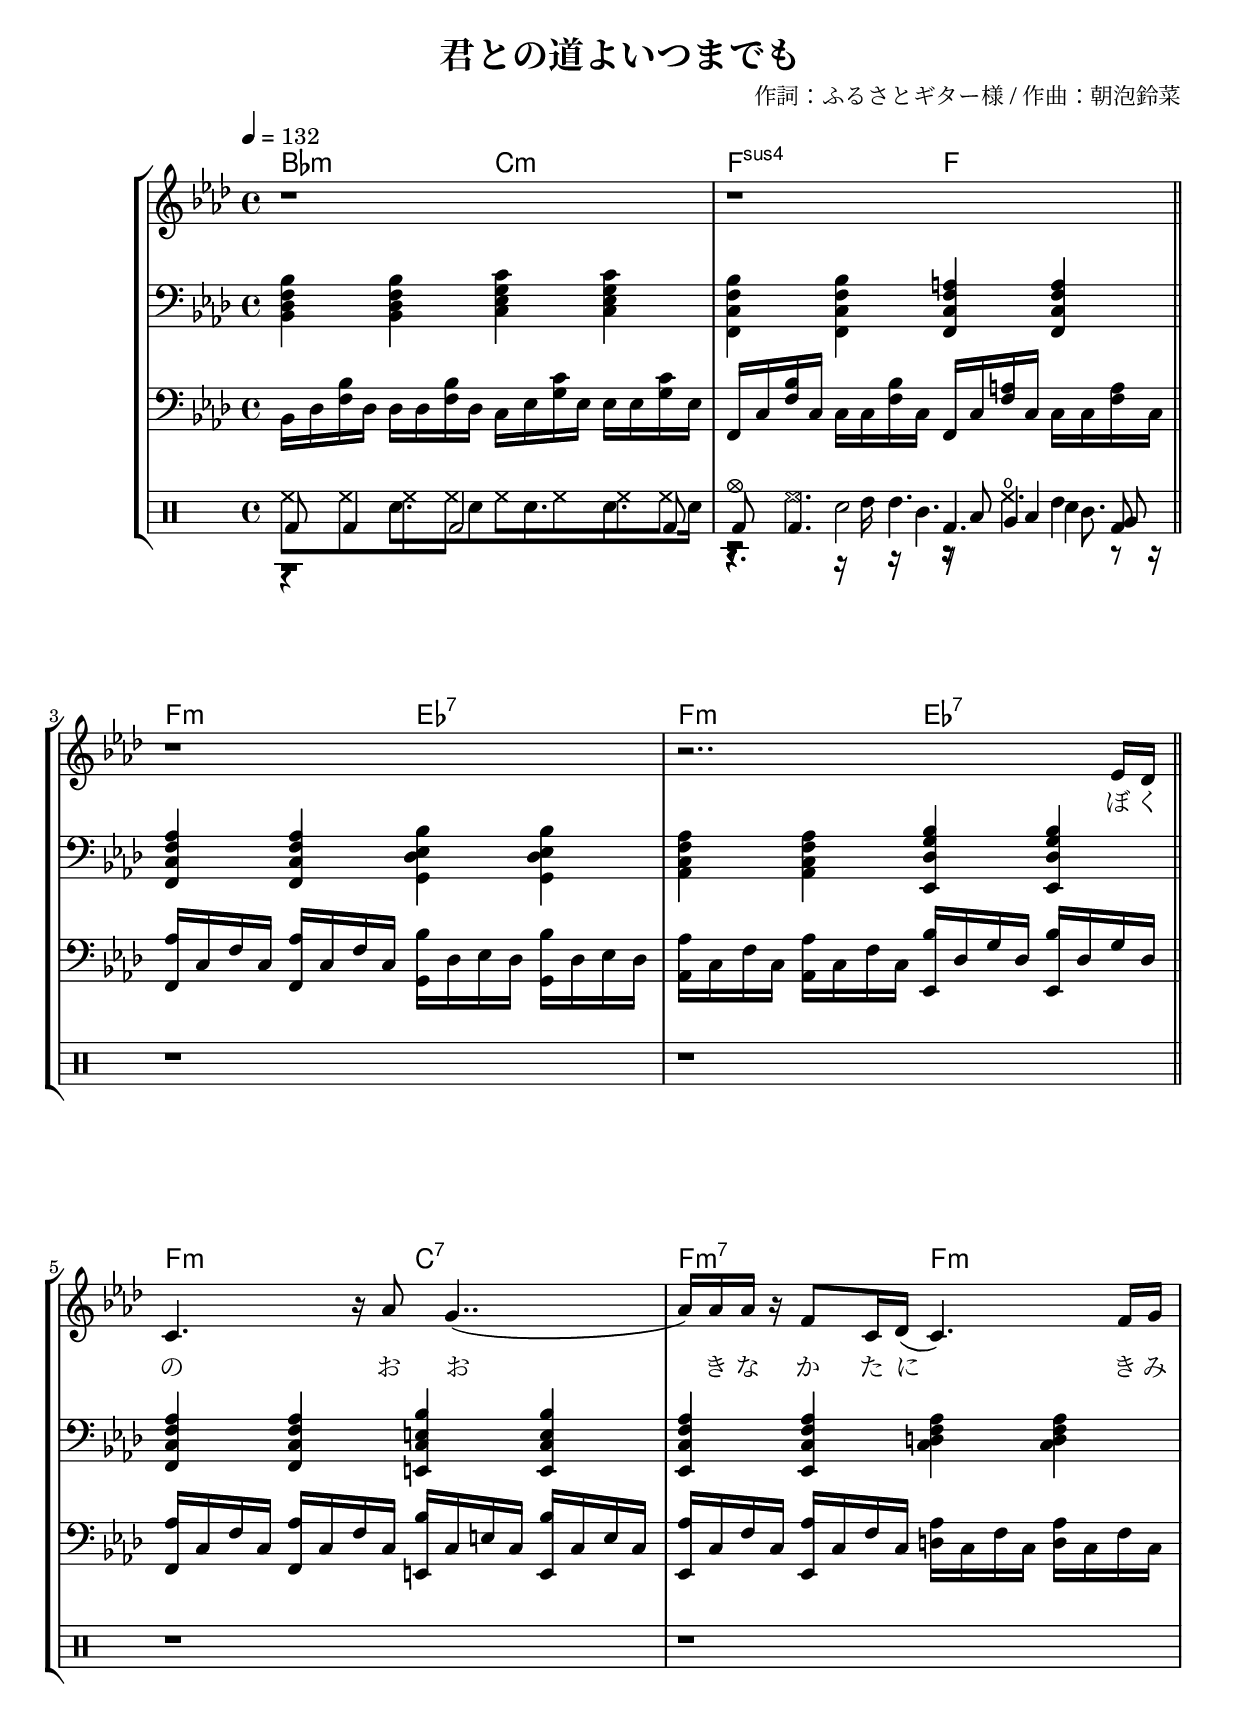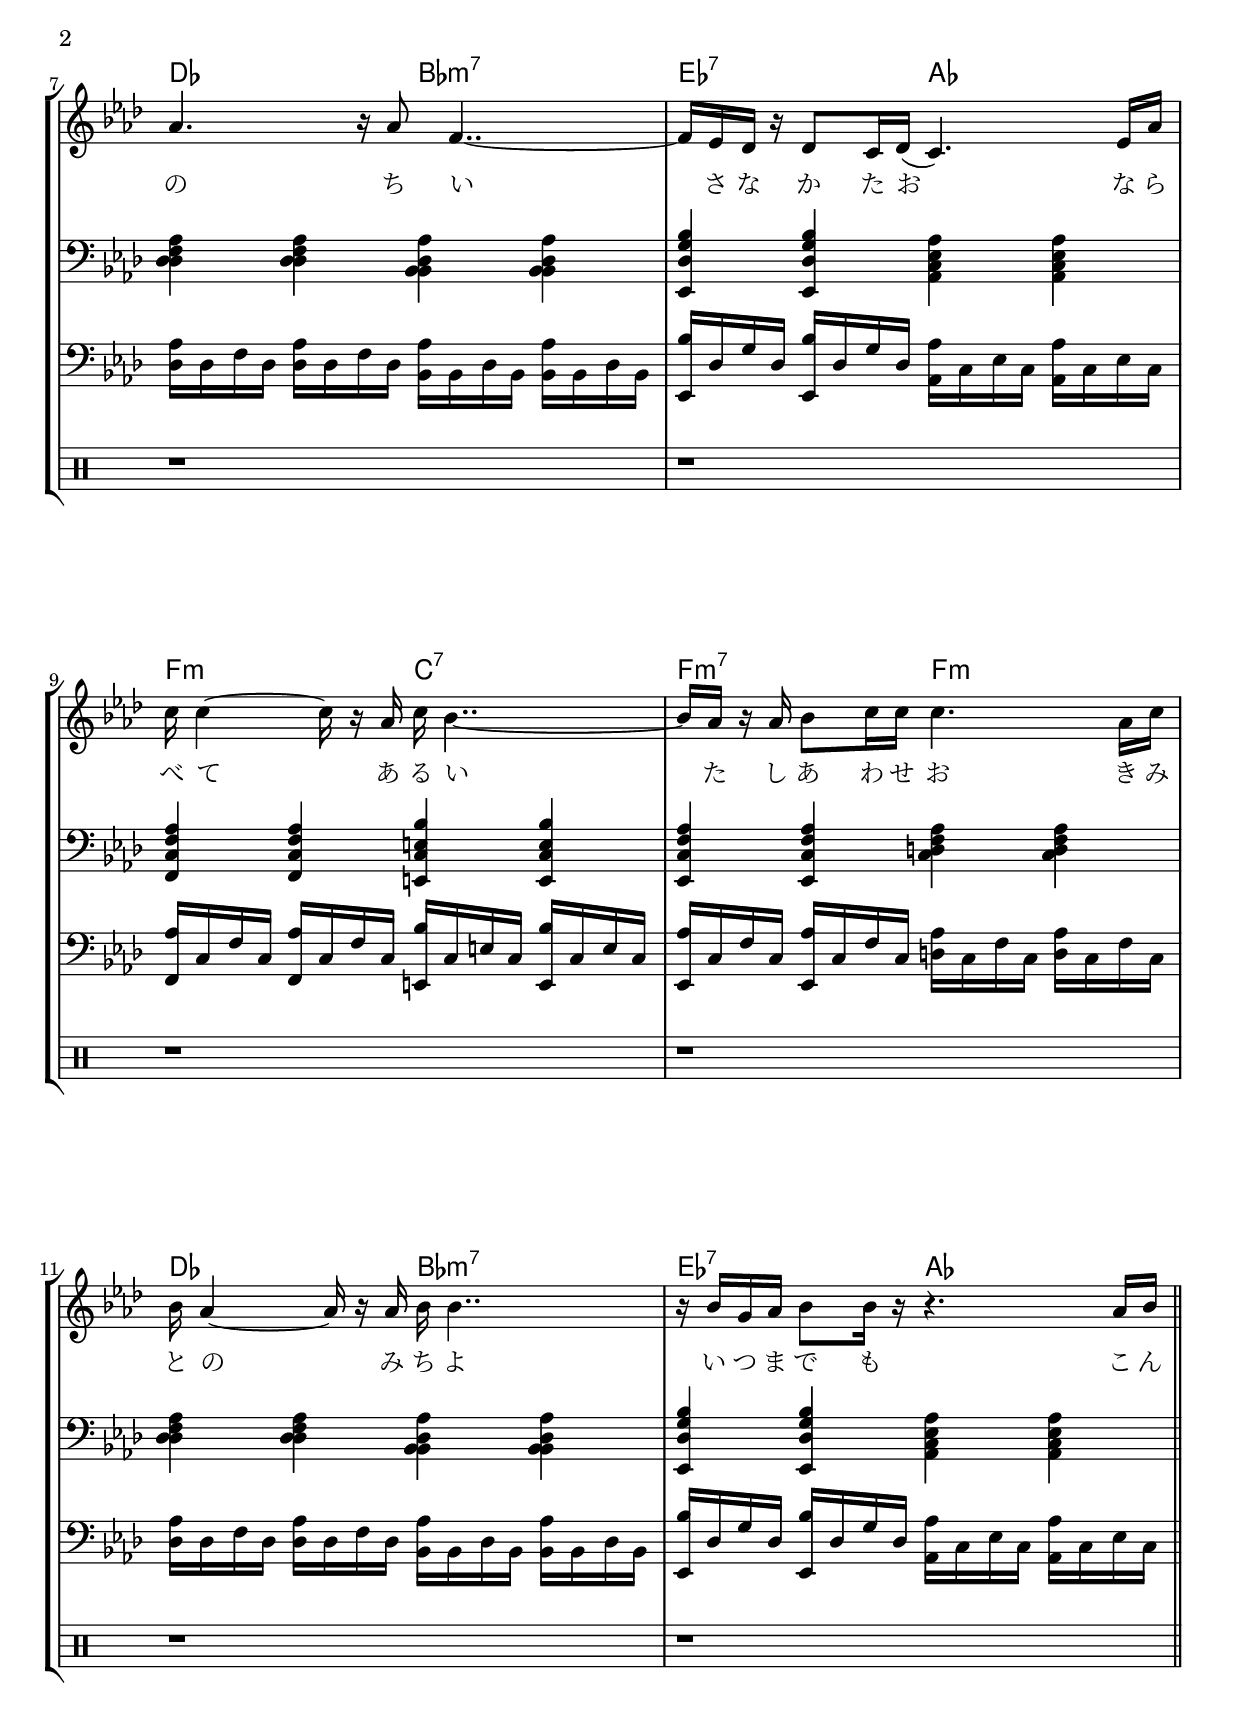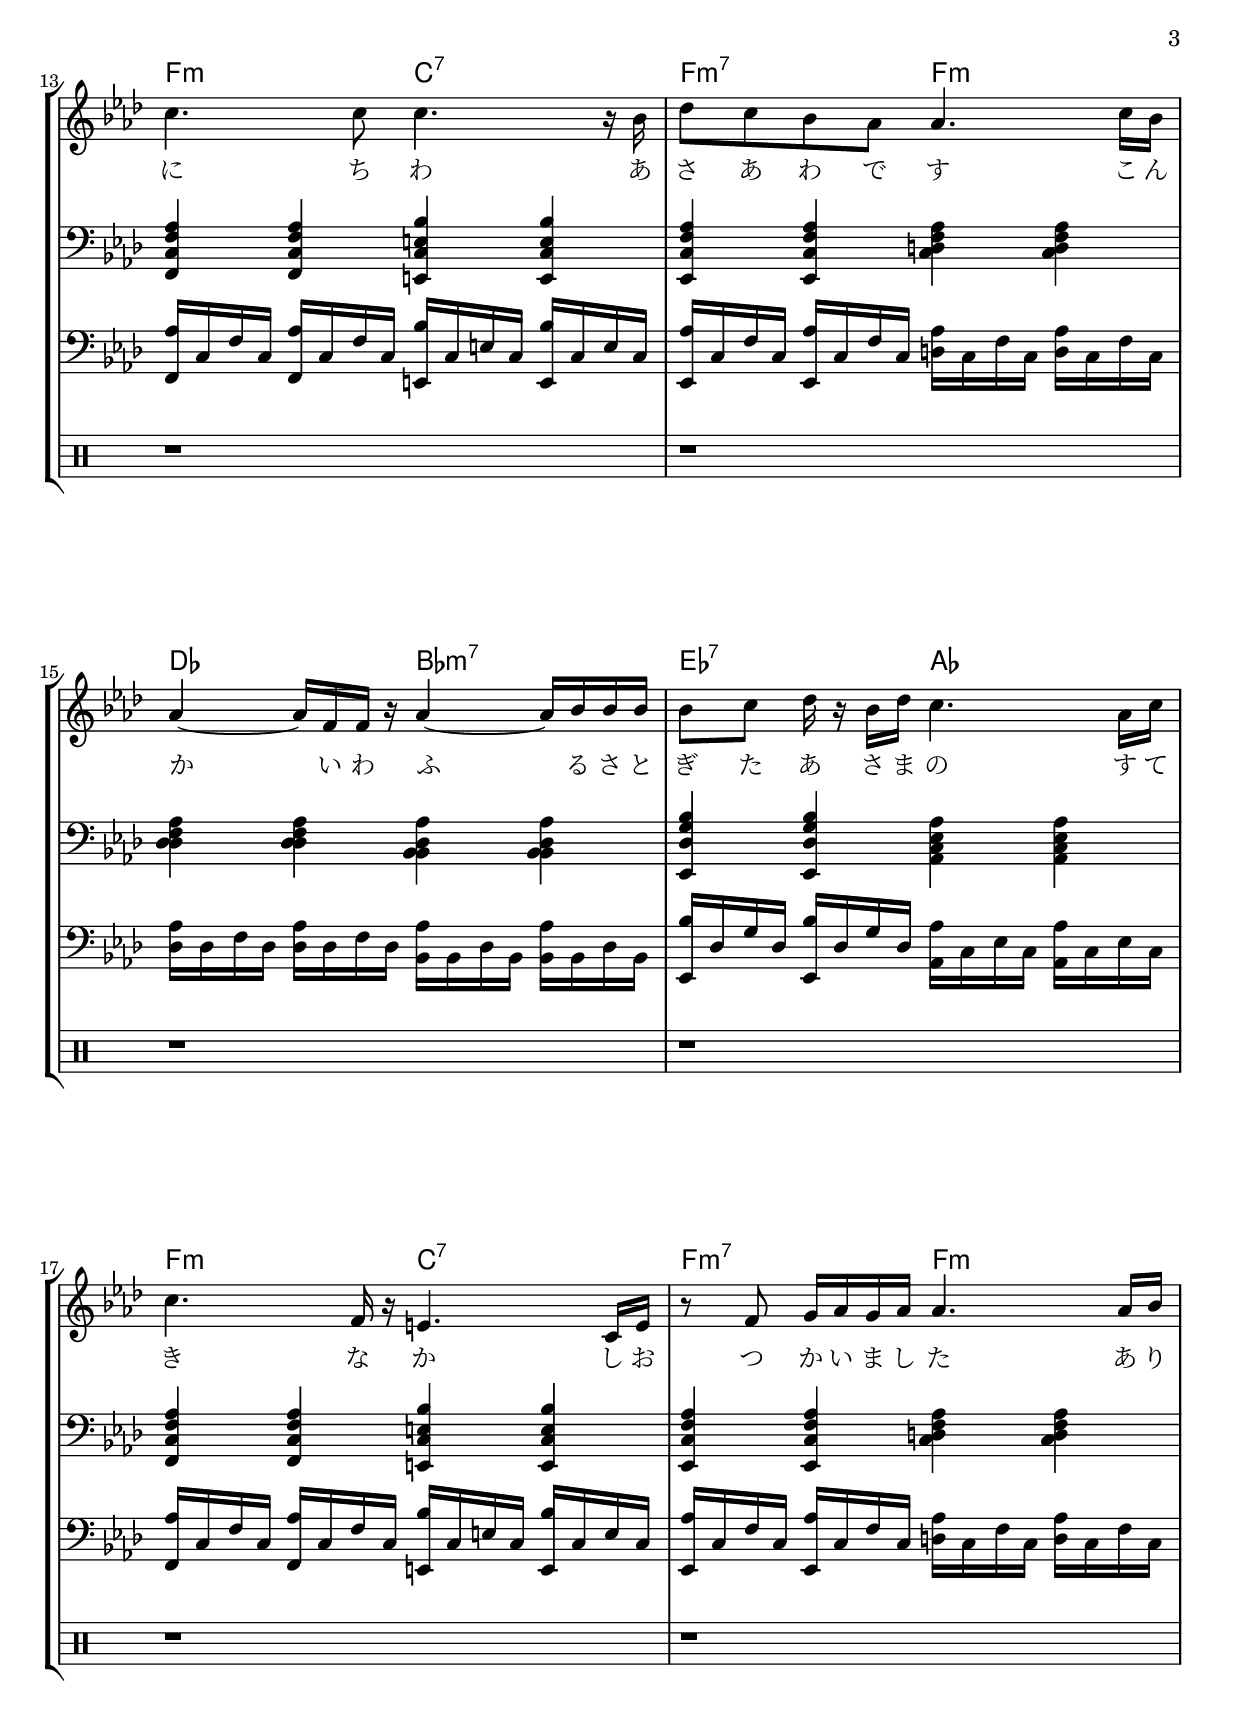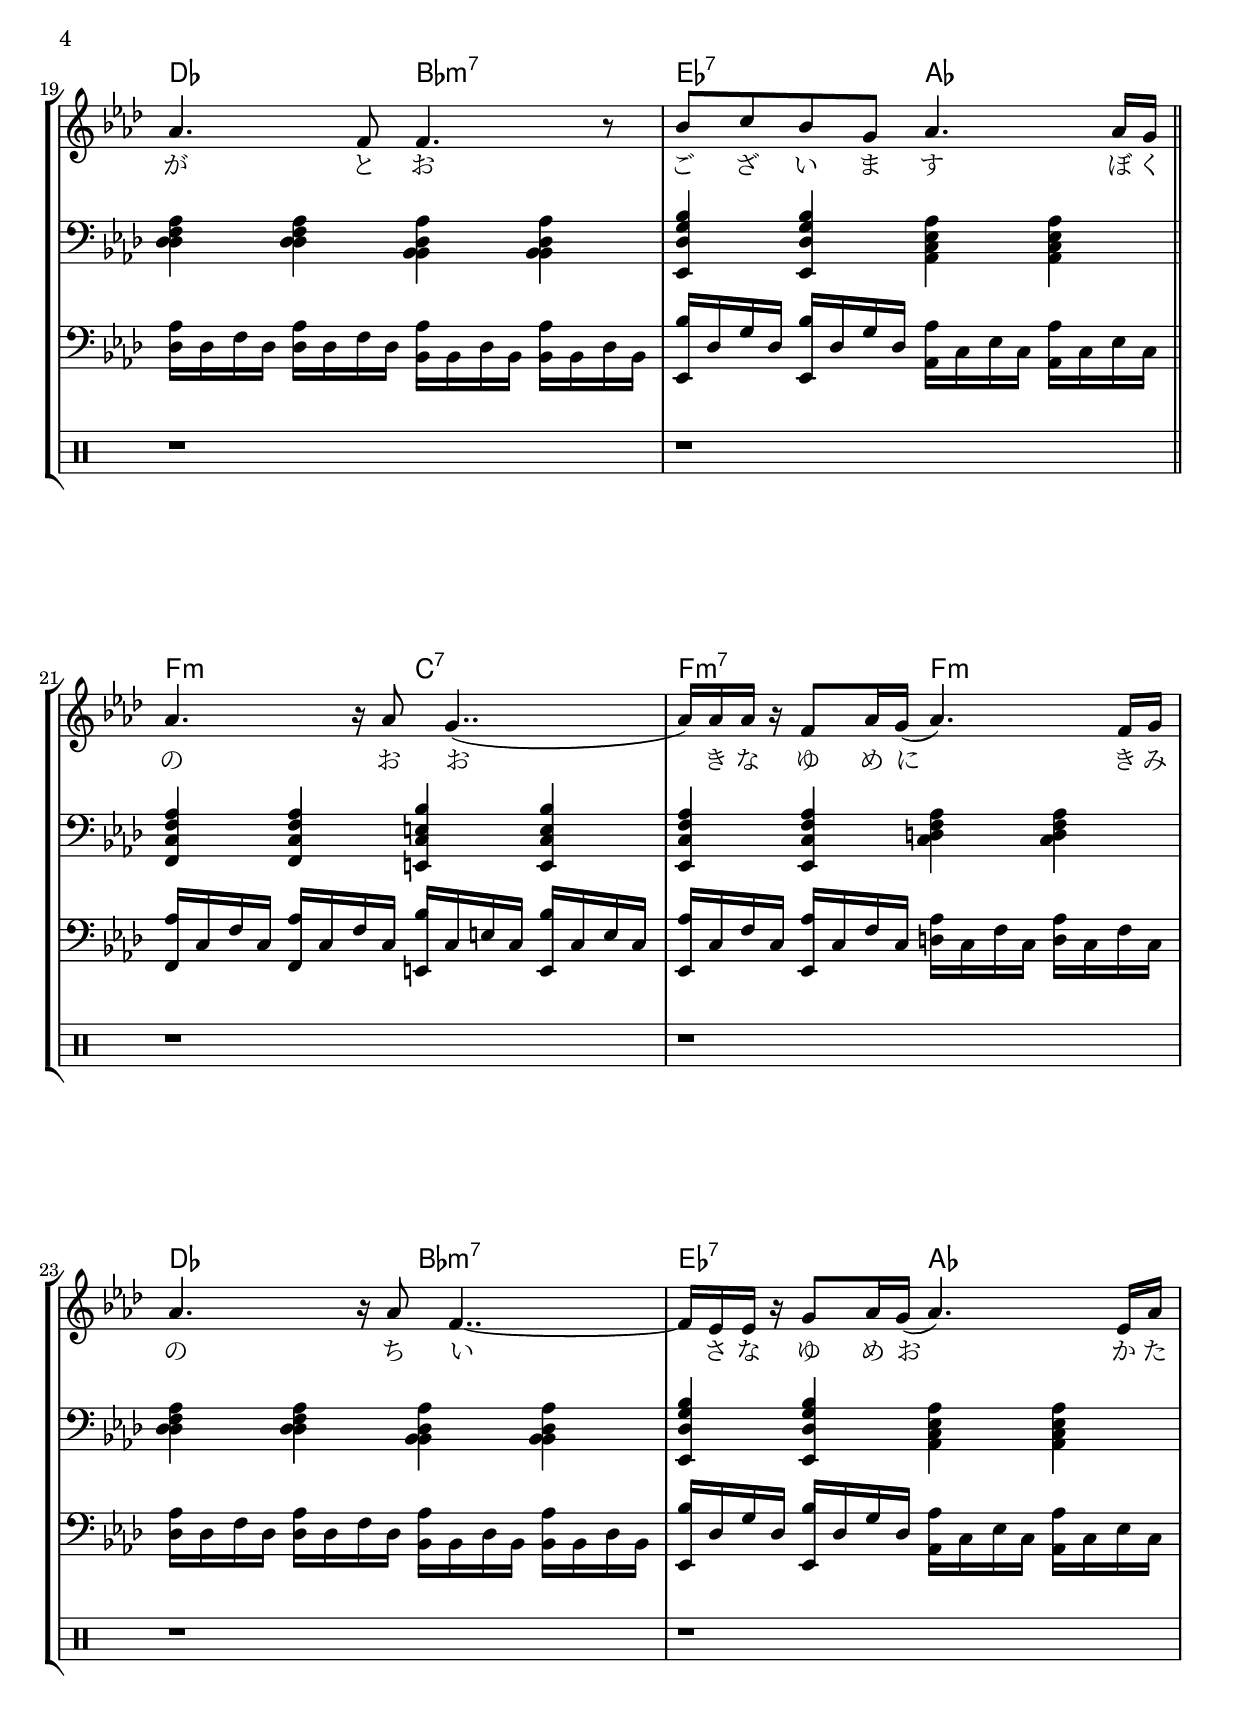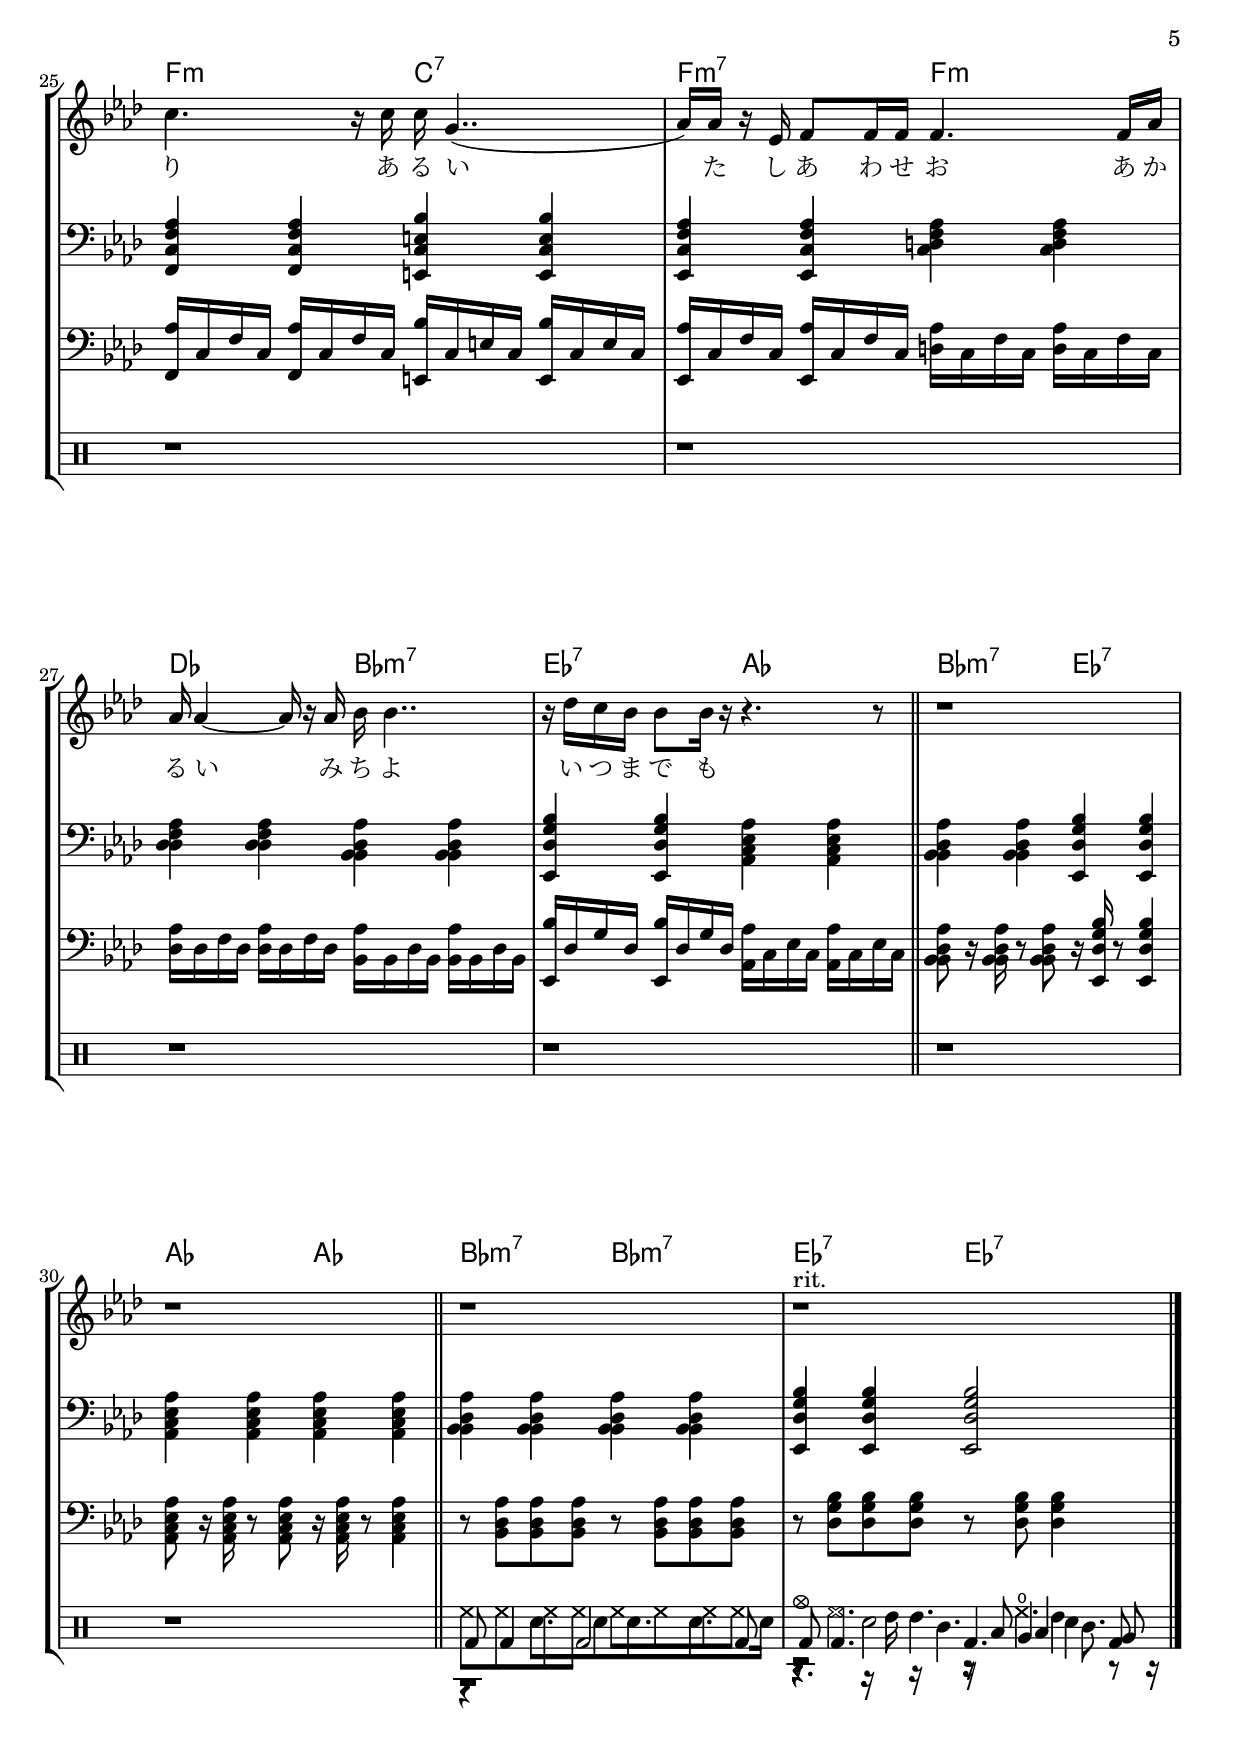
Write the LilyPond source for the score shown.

\version "2.12.1"

\header {
	title = \markup {君との道よいつまでも}
	composer = \markup \center-column {"作詞：ふるさとギター様 / 作曲：朝泡鈴菜"}
}

harmony = \chordmode {
	bes2:m c:m f:sus4 f 

	f:m es:7 f:m es:7 

	f:m c:7 f:min7 f:m des bes:min7 es:7 as f:m c:7 f:min7 f:m des bes:min7 es:7 as 

	f:m c:7 f:min7 f:m des bes:min7 es:7 as f:m c:7 f:min7 f:m des bes:min7 es:7 as 

	f:m c:7 f:min7 f:m des bes:min7 es:7 as f:m c:7 f:min7 f:m des bes:min7 es:7 as 

	bes:min7 es:7 as as 

	bes:min7 bes:min7 es:7 es:7 
}

melody = {
	\key as \major
	\tempo 4 = 132
	r1 | r1   
	r1 | r2.. 
	\set Staff.midiInstrument = #"mmi0.38"
	es'16  des'16 
	c'4.  r16  as'8  g'4.. 
	(as'16)  as'16  as'16  r16  f'8  c'16  des'16  (c'4.)  f'16  g'16 
	as'4.  r16  as'8  f'4..~ 
	f'16  es'16  des'16  r16  des'8  c'16  des'16  (c'4.)  es'16  as'16 
	c''16  c''4~c''16  r16  as'16  c''16  bes'4..~ 
	bes'16  as'16  r16  as'16  bes'8  c''16  c''16  c''4.  as'16  c''16 
	bes'16  as'4~as'16  r16  as'16  bes'16  bes'4.. 
	r16  bes'16  g'16  as'16  bes'8  bes'16  r16  r4.  	\set Staff.midiInstrument = #"Clarinet"
	as'16  bes'16 
	c''4.  c''8  c''4.  r16  bes'16 
	des''8  c''8  bes'8  as'8  as'4.  c''16  bes'16 
	as'4~as'16  f'16  f'16  r16  as'4~as'16  bes'16  bes'16  bes'16 
	bes'8  c''8  des''16  r16  bes'16  des''16  c''4.  as'16  c''16 
	c''4.  f'16  r16  e'4.  c'16  e'16 
	r8  f'8  g'16  as'16  g'16  as'16  as'4.  as'16  bes'16 
	as'4.  f'8  f'4.  r8 
	bes'8  c''8  bes'8  g'8  as'4.  	\set Staff.midiInstrument = #"mmi0.38"
	as'16  g'16 
	as'4.  r16  as'8  g'4.. 
	(as'16)  as'16  as'16  r16  f'8  as'16  g'16  (as'4.)  f'16  g'16 
	as'4.  r16  as'8  f'4..~ 
	f'16  es'16  es'16  r16  g'8  as'16  g'16  (as'4.)  es'16  as'16 
	c''4.  r16  c''16  c''16  g'4.. 
	(as'16)  as'16  r16  es'16  f'8  f'16  f'16  f'4.  f'16  as'16 
	as'16  as'4~as'16  r16  as'16  bes'16  bes'4.. 
	r16  des''16  c''16  bes'16  bes'8  bes'16  r16  r4.  	r8 	r1 | r1   
	r1 | r1^"rit." \bar "|."
}

words = \lyricmode {
	
	
	ぼ  く  の  お  お  き  な  か  た  に  き  み  の  ち  い  さ  な  か  た  お  な  ら  べ  て  あ  る  い  た  し  あ  わ  せ  お  き  み  と  の  み  ち  よ  い  つ  ま  で  も  
	こ  ん  に  ち  わ  あ  さ  あ  わ  で  す  こ  ん  か  い  わ  ふ  る  さ  と  ぎ  た  あ  さ  ま  の  す  て  き  な  か  し  お  つ  か  い  ま  し  た  あ  り  が  と  お  ご  ざ  い  ま  す  
	ぼ  く  の  お  お  き  な  ゆ  め  に  き  み  の  ち  い  さ  な  ゆ  め  お  か  た  り  あ  る  い  た  し  あ  わ  せ  お  あ  か  る  い  み  ち  よ  い  つ  ま  で  も  
	
	
}

tempochange = {
	\tempo 4 = 132
	r1 | r1 \bar "||"
	\tempo 4 = 132
	r1 | r1 \bar "||"
	\tempo 4 = 132
	r1 | r1 | r1 | r1 | r1 | r1 | r1 | r1 \bar "||"
	\tempo 4 = 132
	r1 | r1 | r1 | r1 | r1 | r1 | r1 | r1 \bar "||"
	\tempo 4 = 132
	r1 | r1 | r1 | r1 | r1 | r1 | r1 | r1 \bar "||"
	\tempo 4 = 132
	r1 | r1 \bar "||"
	\tempo 4 = 132
	r1 | \tempo 4 = 99 r2 \tempo 4 = 88 r2 \bar "|."
}

mainacc = {
	\clef bass
	\set Staff.midiInstrument = #"Soprano Sax"
	\key as \major
	\tempo 4 = 132
	<bes, des f bes>4 <bes, des f bes>4
	<c es g c'>4 <c es g c'>4
	<f, c f bes>4 <f, c f bes>4
	<f, c f a>4 <f, c f a>4
	\bar "||"

	\set Staff.midiInstrument = #"Bird Tweet"
	<f, c f as>4 <f, c f as>4
	<g, des es bes>4 <g, des es bes>4
	<as, c f as>4 <as, c f as>4
	<es, des g bes>4 <es, des g bes>4
	\bar "||"

	\set Staff.midiInstrument = #"Oboe"
	<f, c f as>4 <f, c f as>4
	<e, c e bes>4 <e, c e bes>4
	<es, c f as>4 <es, c f as>4
	<d c f as>4 <d c f as>4
	<des des f as>4 <des des f as>4
	<bes, bes, des as>4 <bes, bes, des as>4
	<es, des g bes>4 <es, des g bes>4
	<as, c es as>4 <as, c es as>4
	<f, c f as>4 <f, c f as>4
	<e, c e bes>4 <e, c e bes>4
	<es, c f as>4 <es, c f as>4
	<d c f as>4 <d c f as>4
	<des des f as>4 <des des f as>4
	<bes, bes, des as>4 <bes, bes, des as>4
	<es, des g bes>4 <es, des g bes>4
	<as, c es as>4 <as, c es as>4
	\bar "||"

	\set Staff.midiInstrument = #"Oboe"
	<f, c f as>4 <f, c f as>4
	<e, c e bes>4 <e, c e bes>4
	<es, c f as>4 <es, c f as>4
	<d c f as>4 <d c f as>4
	<des des f as>4 <des des f as>4
	<bes, bes, des as>4 <bes, bes, des as>4
	<es, des g bes>4 <es, des g bes>4
	<as, c es as>4 <as, c es as>4
	<f, c f as>4 <f, c f as>4
	<e, c e bes>4 <e, c e bes>4
	<es, c f as>4 <es, c f as>4
	<d c f as>4 <d c f as>4
	<des des f as>4 <des des f as>4
	<bes, bes, des as>4 <bes, bes, des as>4
	<es, des g bes>4 <es, des g bes>4
	<as, c es as>4 <as, c es as>4
	\bar "||"

	\set Staff.midiInstrument = #"Oboe"
	<f, c f as>4 <f, c f as>4
	<e, c e bes>4 <e, c e bes>4
	<es, c f as>4 <es, c f as>4
	<d c f as>4 <d c f as>4
	<des des f as>4 <des des f as>4
	<bes, bes, des as>4 <bes, bes, des as>4
	<es, des g bes>4 <es, des g bes>4
	<as, c es as>4 <as, c es as>4
	<f, c f as>4 <f, c f as>4
	<e, c e bes>4 <e, c e bes>4
	<es, c f as>4 <es, c f as>4
	<d c f as>4 <d c f as>4
	<des des f as>4 <des des f as>4
	<bes, bes, des as>4 <bes, bes, des as>4
	<es, des g bes>4 <es, des g bes>4
	<as, c es as>4 <as, c es as>4
	\bar "||"

	\set Staff.midiInstrument = #"Viola"
	<bes, bes, des as>4 <bes, bes, des as>4
	<es, des g bes>4 <es, des g bes>4
	<as, c es as>4 <as, c es as>4
	<as, c es as>4 <as, c es as>4
	\bar "||"

	\set Staff.midiInstrument = #"Violin"
	<bes, bes, des as>4 <bes, bes, des as>4
	<bes, bes, des as>4 <bes, bes, des as>4
	<es, des g bes>4 <es, des g bes>4
	<es, des g bes>2
	\bar "|."
}

subacc = {
	\clef bass
	\set Staff.midiInstrument = #"Acoustic grand"
	\key as \major
	\tempo 4 = 132
	bes,16 des <f bes> des des des <f bes> des
	c16 es <g c'> es es es <g c'> es
	f,16 c <f bes> c c c <f bes> c
	f,16 c <f a> c c c <f a> c
	\bar "||"

	\set Staff.midiInstrument = #"Acoustic grand"
	<f, as>16 c f c <f, as> c f c
	<g, bes>16 des es des <g, bes> des es des
	<as, as>16 c f c <as, as> c f c
	<es, bes>16 des g des <es, bes> des g des
	\bar "||"

	\set Staff.midiInstrument = #"Acoustic grand"
	<f, as>16 c f c <f, as> c f c
	<e, bes>16 c e c <e, bes> c e c
	<es, as>16 c f c <es, as> c f c
	<d as>16 c f c <d as> c f c
	<des as>16 des f des <des as> des f des
	<bes, as>16 bes, des bes, <bes, as> bes, des bes,
	<es, bes>16 des g des <es, bes> des g des
	<as, as>16 c es c <as, as> c es c
	<f, as>16 c f c <f, as> c f c
	<e, bes>16 c e c <e, bes> c e c
	<es, as>16 c f c <es, as> c f c
	<d as>16 c f c <d as> c f c
	<des as>16 des f des <des as> des f des
	<bes, as>16 bes, des bes, <bes, as> bes, des bes,
	<es, bes>16 des g des <es, bes> des g des
	<as, as>16 c es c <as, as> c es c
	\bar "||"

	\set Staff.midiInstrument = #"Acoustic grand"
	<f, as>16 c f c <f, as> c f c
	<e, bes>16 c e c <e, bes> c e c
	<es, as>16 c f c <es, as> c f c
	<d as>16 c f c <d as> c f c
	<des as>16 des f des <des as> des f des
	<bes, as>16 bes, des bes, <bes, as> bes, des bes,
	<es, bes>16 des g des <es, bes> des g des
	<as, as>16 c es c <as, as> c es c
	<f, as>16 c f c <f, as> c f c
	<e, bes>16 c e c <e, bes> c e c
	<es, as>16 c f c <es, as> c f c
	<d as>16 c f c <d as> c f c
	<des as>16 des f des <des as> des f des
	<bes, as>16 bes, des bes, <bes, as> bes, des bes,
	<es, bes>16 des g des <es, bes> des g des
	<as, as>16 c es c <as, as> c es c
	\bar "||"

	\set Staff.midiInstrument = #"Acoustic grand"
	<f, as>16 c f c <f, as> c f c
	<e, bes>16 c e c <e, bes> c e c
	<es, as>16 c f c <es, as> c f c
	<d as>16 c f c <d as> c f c
	<des as>16 des f des <des as> des f des
	<bes, as>16 bes, des bes, <bes, as> bes, des bes,
	<es, bes>16 des g des <es, bes> des g des
	<as, as>16 c es c <as, as> c es c
	<f, as>16 c f c <f, as> c f c
	<e, bes>16 c e c <e, bes> c e c
	<es, as>16 c f c <es, as> c f c
	<d as>16 c f c <d as> c f c
	<des as>16 des f des <des as> des f des
	<bes, as>16 bes, des bes, <bes, as> bes, des bes,
	<es, bes>16 des g des <es, bes> des g des
	<as, as>16 c es c <as, as> c es c
	\bar "||"

	\set Staff.midiInstrument = #"Acoustic grand"
	<bes, bes, des as>8 r16 <bes, bes, des as>16 r8     <bes, bes, des as>8
	r16 <es, des g bes>16 r8     <es, des g bes>4
	<as, c es as>8 r16 <as, c es as>16 r8     <as, c es as>8
	r16 <as, c es as>16 r8     <as, c es as>4
	\bar "||"

	\set Staff.midiInstrument = #"Acoustic grand"
	r8 <bes, des as>8 <bes, des as>8 <bes, des as>8
	r8 <bes, des as>8 <bes, des as>8 <bes, des as>8
	r8 <des g bes>8 <des g bes>8 <des g bes>8
	r8 <des g bes>8 <des g bes>4
	\bar "|."
}

percA = {
	\drummode {
	hh8 hh8 hh8 hh8 hh8 hh8 hh8 hh8  |r8 hh2. r8  \bar "||"
	r1 |r1 \bar "||"
	r1 |r1 |r1 |r1 |r1 |r1 |r1 |r1 \bar "||"
	r1 |r1 |r1 |r1 |r1 |r1 |r1 |r1 \bar "||"
	r1 |r1 |r1 |r1 |r1 |r1 |r1 |r1 \bar "||"
	r1 |r1 \bar "||"
	hh8 hh8 hh8 hh8 hh8 hh8 hh8 hh8  |r8 hh2. r8  \bar "|."
	}
}

percB = {
	\drummode {
	r4 sn8. sn8 sn8. sn8. sn16  |r4 sn2 sn4  \bar "||"
	r1 |r1 \bar "||"
	r1 |r1 |r1 |r1 |r1 |r1 |r1 |r1 \bar "||"
	r1 |r1 |r1 |r1 |r1 |r1 |r1 |r1 \bar "||"
	r1 |r1 |r1 |r1 |r1 |r1 |r1 |r1 \bar "||"
	r1 |r1 \bar "||"
	r4 sn8. sn8 sn8. sn8. sn16  |r4 sn2 sn4  \bar "|."
	}
}

percC = {
	\drummode {
	bd8 bd4 bd2 bd8  |bd8 bd4. bd4. bd8  \bar "||"
	r1 |r1 \bar "||"
	r1 |r1 |r1 |r1 |r1 |r1 |r1 |r1 \bar "||"
	r1 |r1 |r1 |r1 |r1 |r1 |r1 |r1 \bar "||"
	r1 |r1 |r1 |r1 |r1 |r1 |r1 |r1 \bar "||"
	r1 |r1 \bar "||"
	bd8 bd4 bd2 bd8  |bd8 bd4. bd4. bd8  \bar "|."
	}
}

percD = {
	\drummode {
	r1  |r2 r8 hho4.  \bar "||"
	r1 |r1 \bar "||"
	r1 |r1 |r1 |r1 |r1 |r1 |r1 |r1 \bar "||"
	r1 |r1 |r1 |r1 |r1 |r1 |r1 |r1 \bar "||"
	r1 |r1 |r1 |r1 |r1 |r1 |r1 |r1 \bar "||"
	r1 |r1 \bar "||"
	r1  |r2 r8 hho4.  \bar "|."
	}
}

percE = {
	\drummode {
	r1 |cymc1  \bar "||"
	r1 |r1 \bar "||"
	r1 |r1 |r1 |r1 |r1 |r1 |r1 |r1 \bar "||"
	r1 |r1 |r1 |r1 |r1 |r1 |r1 |r1 \bar "||"
	r1 |r1 |r1 |r1 |r1 |r1 |r1 |r1 \bar "||"
	r1 |r1 \bar "||"
	r1 |cymc1  \bar "|."
	}
}

percF = {
	\drummode {
	r1 |r4 r16 tommh16 tommh4. tommh4  \bar "||"
	r1 | r1 \bar "||"
	r1 | r1 | r1 | r1 | r1 | r1 | r1 | r1 \bar "||"
	r1 | r1 | r1 | r1 | r1 | r1 | r1 | r1 \bar "||"
	r1 | r1 | r1 | r1 | r1 | r1 | r1 | r1 \bar "||"
	r1 | r1 \bar "||"
	r1 |r4 r16 tommh16 tommh4. tommh4  \bar "|."
	}
}

percG = {
	\drummode {
	r1 |r4. r16 tomml4. tomml8.  \bar "||"
	r1 | r1 \bar "||"
	r1 | r1 | r1 | r1 | r1 | r1 | r1 | r1 \bar "||"
	r1 | r1 | r1 | r1 | r1 | r1 | r1 | r1 \bar "||"
	r1 | r1 | r1 | r1 | r1 | r1 | r1 | r1 \bar "||"
	r1 | r1 \bar "||"
	r1 |r4. r16 tomml4. tomml8.  \bar "|."
	}
}

percH = {
	\drummode {
	r1 |r2 r16 toml8 toml4 r16  \bar "||"
	r1 | r1 \bar "||"
	r1 | r1 | r1 | r1 | r1 | r1 | r1 | r1 \bar "||"
	r1 | r1 | r1 | r1 | r1 | r1 | r1 | r1 \bar "||"
	r1 | r1 | r1 | r1 | r1 | r1 | r1 | r1 \bar "||"
	r1 | r1 \bar "||"
	r1 |r2 r16 toml8 toml4 r16  \bar "|."
	}
}

percI = {
	\drummode {
	r1 |r2 r8 tomfh4 tomfh8  \bar "||"
	r1 | r1 \bar "||"
	r1 | r1 | r1 | r1 | r1 | r1 | r1 | r1 \bar "||"
	r1 | r1 | r1 | r1 | r1 | r1 | r1 | r1 \bar "||"
	r1 | r1 | r1 | r1 | r1 | r1 | r1 | r1 \bar "||"
	r1 | r1 \bar "||"
	r1 |r2 r8 tomfh4 tomfh8  \bar "|."
	}
}

\score {
	<<
		\new StaffGroup <<
			\new ChordNames {\harmony}
			\new Voice = "melody" {\melody}
			\new Lyrics \lyricsto "melody" \words
			\new Staff = "mainacc" {\mainacc}
			\new Staff = "subacc" {\subacc}
			\new DrumStaff <<
				\new DrumVoice {\percA}
				\new DrumVoice {\percB}
				\new DrumVoice {\percC}
				\new DrumVoice {\percD}
				\new DrumVoice {\percE}
				\new DrumVoice {\percF}
				\new DrumVoice {\percG}
				\new DrumVoice {\percH}
				\new DrumVoice {\percI}
			>>
		>>
	>>
	\layout { }
}
